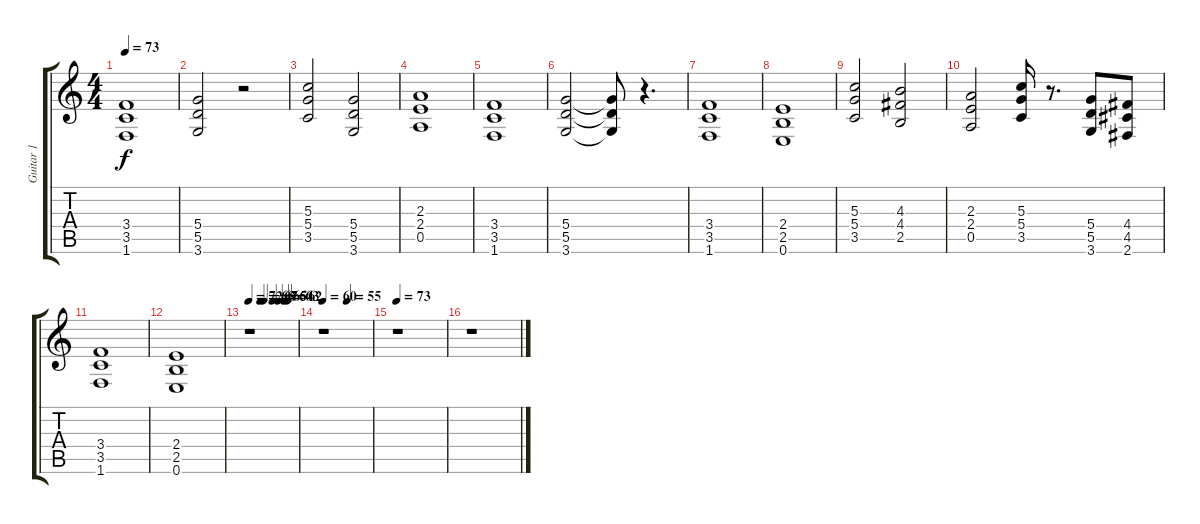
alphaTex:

\track ("Guitar 1" "Guitar 1") {instrument overdrivenguitar}
\staff {score tabs}
\tuning (E4 B3 G3 D3 A2 E2) {hide}
\ts (4 4)
\tempo 73
\clef g2
\ks c
(3.4 3.5 1.6).1{dy f} |
(5.4 5.5 3.6).2 r.2 |
(5.3 5.4 3.5).2 (5.4 5.5 3.6).2 |
(2.3 2.4 0.5).1 |
(3.4 3.5 1.6).1 |
(5.4 5.5 3.6).2 (5.4{t} 5.5{t} 3.6{t}).8 r.4{d} |
(3.4 3.5 1.6).1 |
(2.4 2.5 0.6).1 |
(5.3 5.4 3.5).2 (4.3 4.4 2.5).2 |
(2.3 2.4 0.5).2 (5.3 5.4 3.5).16 r.8{d} (5.4 5.5 3.6).8 (4.4 4.5 2.6).8 |
(3.4 3.5 1.6).1 |
(2.4 2.5 0.6).1 |
\tempo 72
\tempo (65 0.5)
\tempo (68 0.25)
\tempo (67 0.3125)
\tempo (64 0.625)
\tempo (63 0.75)
\tempo (62 0.8125)
r.1 |
\tempo 60
\tempo (55 0.5)
r.1 |
\tempo 73
r.1 |
r.1
